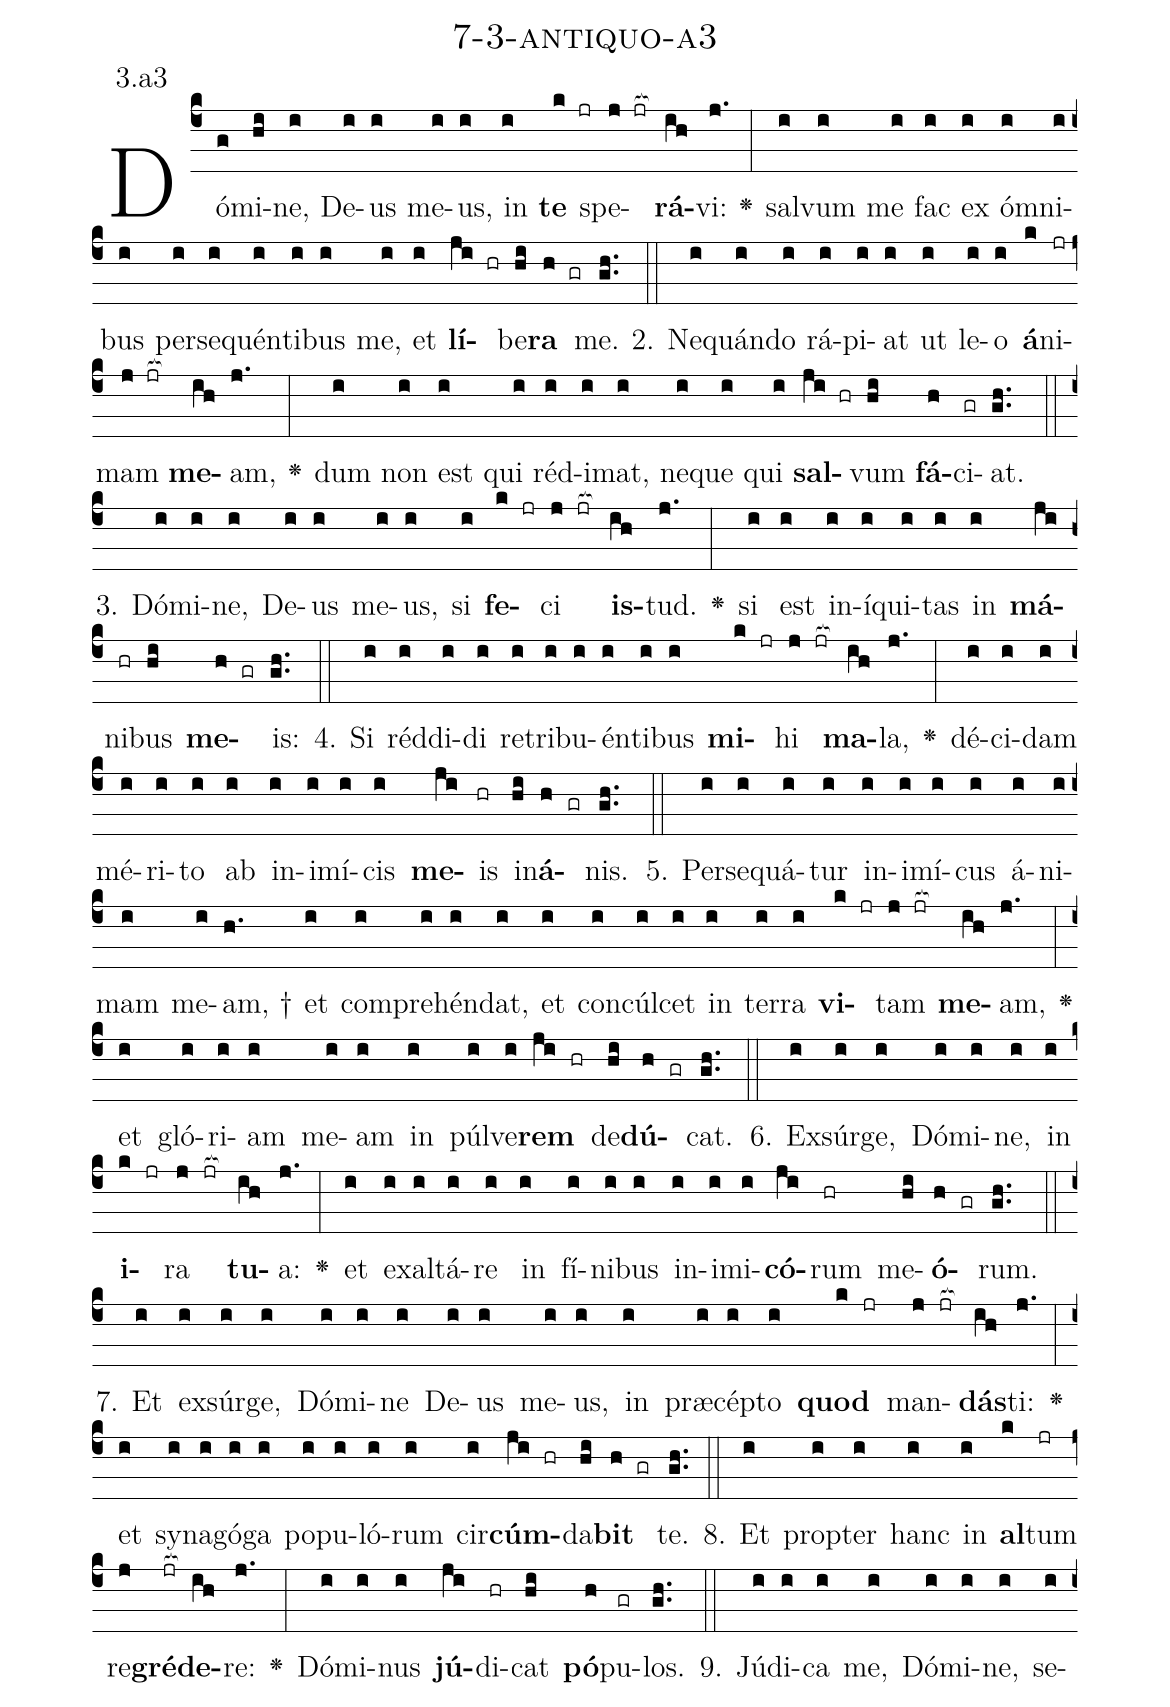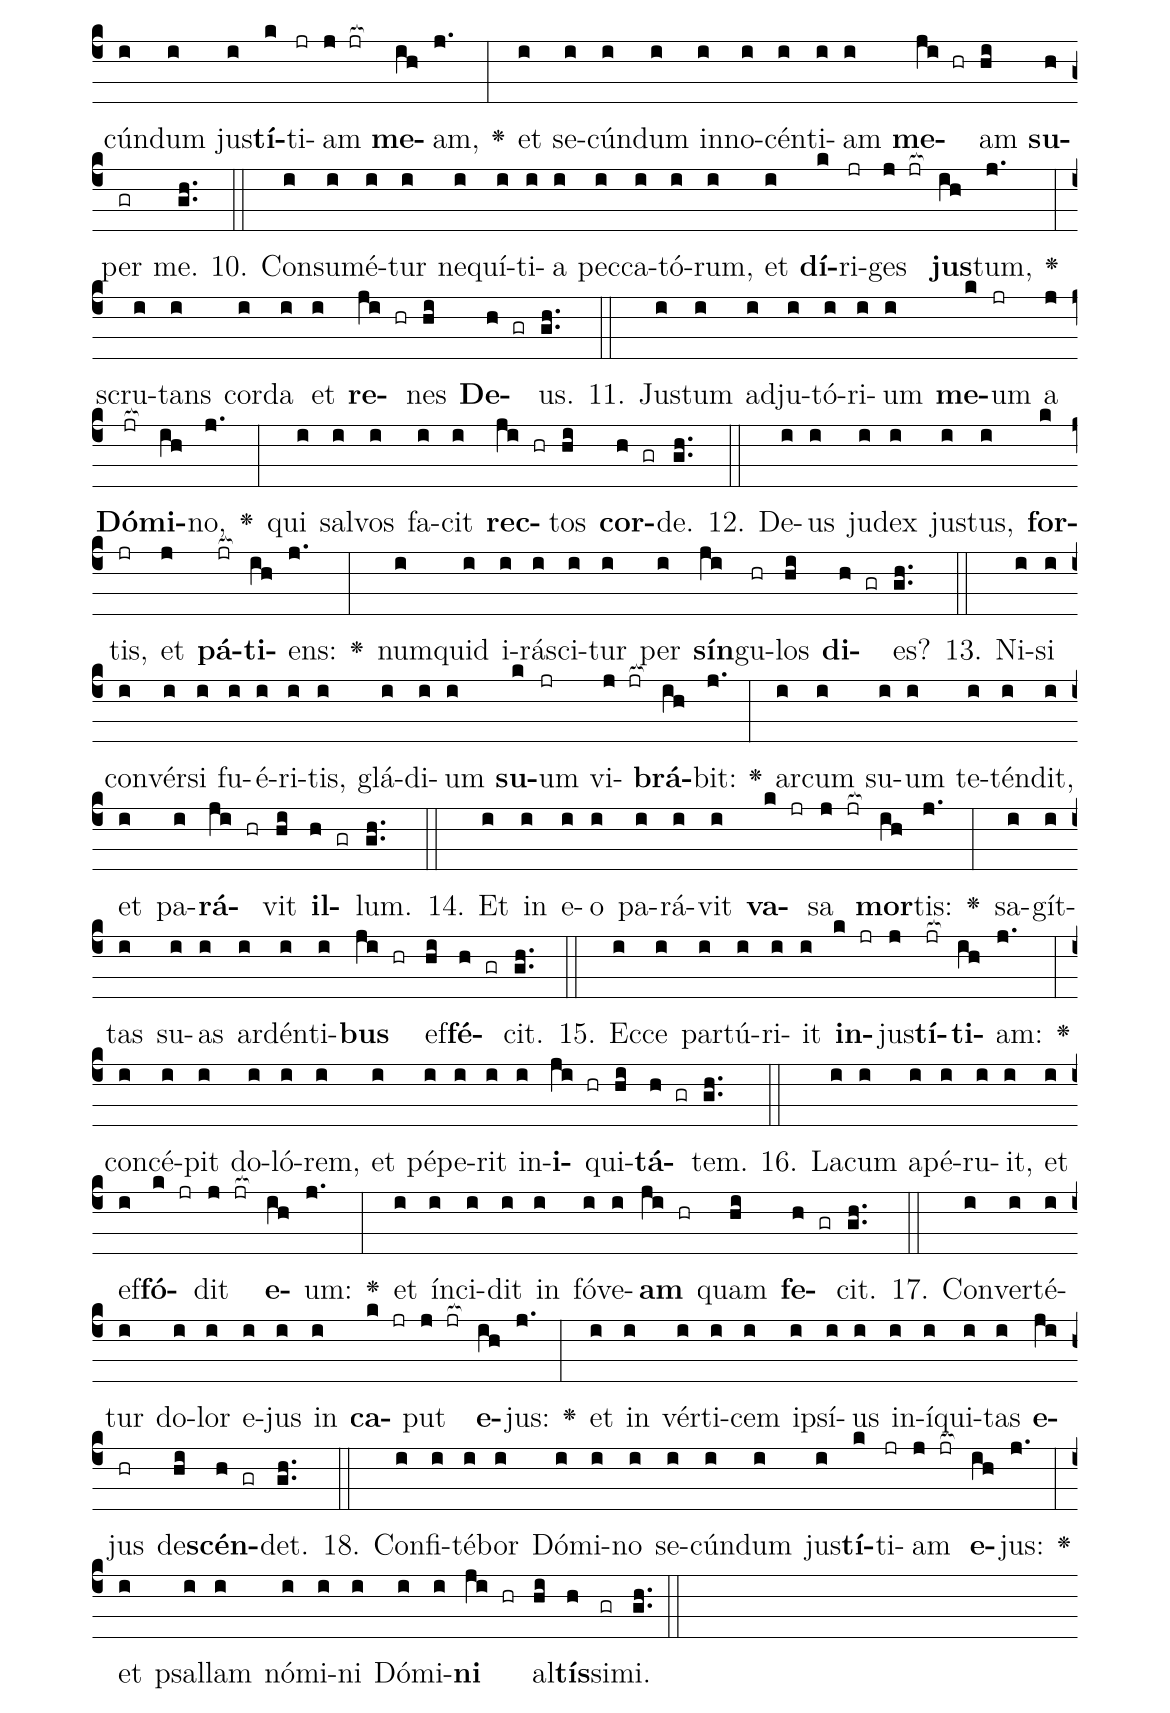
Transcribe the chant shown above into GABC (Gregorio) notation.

name: 7-3-antiquo-a3;
annotation: 3.a3;
%%
(c4)Dó(g)mi(hi)ne,(i) De(i)us(i) me(i)us,(i) in(i) <b>te</b>(k jr) spe(j jr[ocb:1{])<b>rá</b>(ih[ocb:0}])vi:(j.) <v>\greheightstar</v>(:) sal(i)vum(i) me(i) fac(i) ex(i) óm(i)ni(i)bus(i) per(i)se(i)quén(i)ti(i)bus(i) me,(i) et(i) <b>lí</b>(ji hr)be(hi)<b>ra</b>(h gr) me.(gh..) (::)
2. Ne(i)quán(i)do(i) rá(i)pi(i)at(i) ut(i) le(i)o(i) <b>á</b>(k)ni(jr)mam(j jr[ocb:1{]) <b>me</b>(ih[ocb:0}])am,(j.) <v>\greheightstar</v>(:) dum(i) non(i) est(i) qui(i) réd(i)i(i)mat,(i) ne(i)que(i) qui(i) <b>sal</b>(ji hr)vum(hi) <b>fá</b>(h)ci(gr)at.(gh..) (::)
3. Dó(i)mi(i)ne,(i) De(i)us(i) me(i)us,(i) si(i) <b>fe</b>(k jr)ci(j jr[ocb:1{]) <b>is</b>(ih[ocb:0}])tud.(j.) <v>\greheightstar</v>(:) si(i) est(i) in(i)í(i)qui(i)tas(i) in(i) <b>má</b>(ji)ni(hr)bus(hi) <b>me</b>(h gr)is:(gh..) (::)
4. Si(i) réd(i)di(i)di(i) re(i)tri(i)bu(i)én(i)ti(i)bus(i) <b>mi</b>(k jr)hi(j jr[ocb:1{]) <b>ma</b>(ih[ocb:0}])la,(j.) <v>\greheightstar</v>(:) dé(i)ci(i)dam(i) mé(i)ri(i)to(i) ab(i) in(i)i(i)mí(i)cis(i) <b>me</b>(ji)is(hr) in(hi)<b>á</b>(h gr)nis.(gh..) (::)
5. Per(i)se(i)quá(i)tur(i) in(i)i(i)mí(i)cus(i) á(i)ni(i)mam(i) me(i)am, †(h.) et(i) com(i)pre(i)hén(i)dat,(i) et(i) con(i)cúl(i)cet(i) in(i) ter(i)ra(i) <b>vi</b>(k jr)tam(j jr[ocb:1{]) <b>me</b>(ih[ocb:0}])am,(j.) <v>\greheightstar</v>(:) et(i) gló(i)ri(i)am(i) me(i)am(i) in(i) púl(i)ve(i)<b>rem</b>(ji hr) de(hi)<b>dú</b>(h gr)cat.(gh..) (::)
6. Ex(i)súr(i)ge,(i) Dó(i)mi(i)ne,(i) in(i) <b>i</b>(k jr)ra(j jr[ocb:1{]) <b>tu</b>(ih[ocb:0}])a:(j.) <v>\greheightstar</v>(:) et(i) ex(i)al(i)tá(i)re(i) in(i) fí(i)ni(i)bus(i) in(i)i(i)mi(i)<b>có</b>(ji)rum(hr) me(hi)<b>ó</b>(h gr)rum.(gh..) (::)
7. Et(i) ex(i)súr(i)ge,(i) Dó(i)mi(i)ne(i) De(i)us(i) me(i)us,(i) in(i) præ(i)cép(i)to(i) <b>quod</b>(k jr) man(j jr[ocb:1{])<b>dás</b>(ih[ocb:0}])ti:(j.) <v>\greheightstar</v>(:) et(i) sy(i)na(i)gó(i)ga(i) po(i)pu(i)ló(i)rum(i) cir(i)<b>cúm</b>(ji hr)da(hi)<b>bit</b>(h gr) te.(gh..) (::)
8. Et(i) prop(i)ter(i) hanc(i) in(i) <b>al</b>(k)tum(jr) re(j)<b>gré</b>(jr[ocb:1{])<b>de</b>(ih[ocb:0}])re:(j.) <v>\greheightstar</v>(:) Dó(i)mi(i)nus(i) <b>jú</b>(ji)di(hr)cat(hi) <b>pó</b>(h)pu(gr)los.(gh..) (::)
9. Jú(i)di(i)ca(i) me,(i) Dó(i)mi(i)ne,(i) se(i)cún(i)dum(i) jus(i)<b>tí</b>(k)ti(jr)am(j jr[ocb:1{]) <b>me</b>(ih[ocb:0}])am,(j.) <v>\greheightstar</v>(:) et(i) se(i)cún(i)dum(i) in(i)no(i)cén(i)ti(i)am(i) <b>me</b>(ji hr)am(hi) <b>su</b>(h)per(gr) me.(gh..) (::)
10. Con(i)su(i)mé(i)tur(i) ne(i)quí(i)ti(i)a(i) pec(i)ca(i)tó(i)rum,(i) et(i) <b>dí</b>(k)ri(jr)ges(j jr[ocb:1{]) <b>jus</b>(ih[ocb:0}])tum,(j.) <v>\greheightstar</v>(:) scru(i)tans(i) cor(i)da(i) et(i) <b>re</b>(ji hr)nes(hi) <b>De</b>(h gr)us.(gh..) (::)
11. Jus(i)tum(i) ad(i)ju(i)tó(i)ri(i)um(i) <b>me</b>(k)um(jr) a(j) <b>Dó</b>(jr[ocb:1{])<b>mi</b>(ih[ocb:0}])no,(j.) <v>\greheightstar</v>(:) qui(i) sal(i)vos(i) fa(i)cit(i) <b>rec</b>(ji hr)tos(hi) <b>cor</b>(h gr)de.(gh..) (::)
12. De(i)us(i) ju(i)dex(i) jus(i)tus,(i) <b>for</b>(k)tis,(jr) et(j) <b>pá</b>(jr[ocb:1{])<b>ti</b>(ih[ocb:0}])ens:(j.) <v>\greheightstar</v>(:) num(i)quid(i) i(i)rá(i)sci(i)tur(i) per(i) <b>sín</b>(ji)gu(hr)los(hi) <b>di</b>(h gr)es?(gh..) (::)
13. Ni(i)si(i) con(i)vér(i)si(i) fu(i)é(i)ri(i)tis,(i) glá(i)di(i)um(i) <b>su</b>(k)um(jr) vi(j jr[ocb:1{])<b>brá</b>(ih[ocb:0}])bit:(j.) <v>\greheightstar</v>(:) ar(i)cum(i) su(i)um(i) te(i)tén(i)dit,(i) et(i) pa(i)<b>rá</b>(ji hr)vit(hi) <b>il</b>(h gr)lum.(gh..) (::)
14. Et(i) in(i) e(i)o(i) pa(i)rá(i)vit(i) <b>va</b>(k jr)sa(j jr[ocb:1{]) <b>mor</b>(ih[ocb:0}])tis:(j.) <v>\greheightstar</v>(:) sa(i)gít(i)tas(i) su(i)as(i) ar(i)dén(i)ti(i)<b>bus</b>(ji hr) ef(hi)<b>fé</b>(h gr)cit.(gh..) (::)
15. Ec(i)ce(i) par(i)tú(i)ri(i)it(i) <b>in</b>(k jr)jus(j)<b>tí</b>(jr[ocb:1{])<b>ti</b>(ih[ocb:0}])am:(j.) <v>\greheightstar</v>(:) con(i)cé(i)pit(i) do(i)ló(i)rem,(i) et(i) pé(i)pe(i)rit(i) in(i)<b>i</b>(ji hr)qui(hi)<b>tá</b>(h gr)tem.(gh..) (::)
16. La(i)cum(i) a(i)pé(i)ru(i)it,(i) et(i) ef(i)<b>fó</b>(k jr)dit(j jr[ocb:1{]) <b>e</b>(ih[ocb:0}])um:(j.) <v>\greheightstar</v>(:) et(i) ín(i)ci(i)dit(i) in(i) fó(i)ve(i)<b>am</b>(ji hr) quam(hi) <b>fe</b>(h gr)cit.(gh..) (::)
17. Con(i)ver(i)té(i)tur(i) do(i)lor(i) e(i)jus(i) in(i) <b>ca</b>(k jr)put(j jr[ocb:1{]) <b>e</b>(ih[ocb:0}])jus:(j.) <v>\greheightstar</v>(:) et(i) in(i) vér(i)ti(i)cem(i) ip(i)sí(i)us(i) in(i)í(i)qui(i)tas(i) <b>e</b>(ji)jus(hr) de(hi)<b>scén</b>(h gr)det.(gh..) (::)
18. Con(i)fi(i)té(i)bor(i) Dó(i)mi(i)no(i) se(i)cún(i)dum(i) jus(i)<b>tí</b>(k)ti(jr)am(j jr[ocb:1{]) <b>e</b>(ih[ocb:0}])jus:(j.) <v>\greheightstar</v>(:) et(i) psal(i)lam(i) nó(i)mi(i)ni(i) Dó(i)mi(i)<b>ni</b>(ji hr) al(hi)<b>tís</b>(h)si(gr)mi.(gh..) (::)
